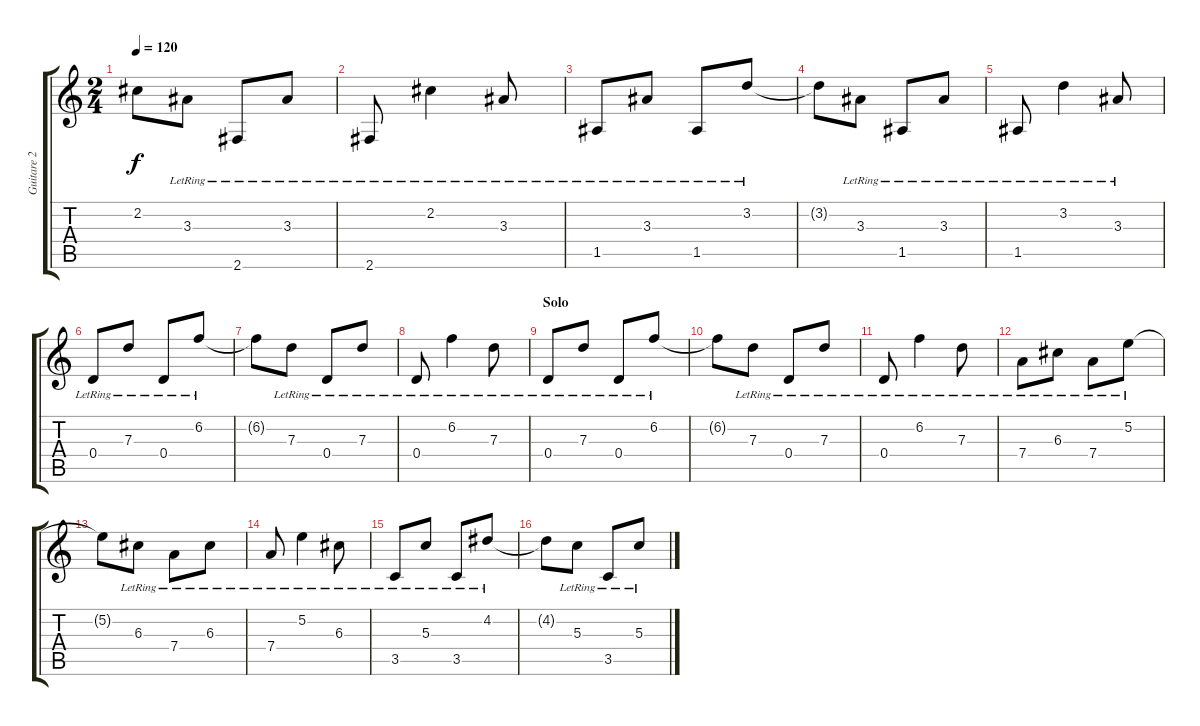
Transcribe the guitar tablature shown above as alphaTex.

\track ("Guitare 2" "Guitare 2") {instrument electricguitarclean}
\staff {score tabs}
\tuning (E4 B3 G3 D3 A2 E2) {hide}
\ts (2 4)
\tempo 120
\clef g2
\ks c
2.2{t}.8{dy f} 3.3{lr}.8 2.6{lr}.8 3.3{lr}.8 |
2.6{lr}.8 2.2{lr}.4 3.3{lr}.8 |
1.5{lr}.8 3.3{lr}.8 1.5{lr}.8 3.2{lr}.8 |
3.2{t}.8 3.3{lr}.8 1.5{lr}.8 3.3{lr}.8 |
1.5{lr}.8 3.2{lr}.4 3.3{lr}.8 |
0.4{lr}.8 7.3{lr}.8 0.4{lr}.8 6.2{lr}.8 |
6.2{t}.8 7.3{lr}.8 0.4{lr}.8 7.3{lr}.8 |
0.4{lr}.8 6.2{lr}.4 7.3{lr}.8 |
\section ("" "Solo")
0.4{lr}.8 7.3{lr}.8 0.4{lr}.8 6.2{lr}.8 |
6.2{t}.8 7.3{lr}.8 0.4{lr}.8 7.3{lr}.8 |
0.4{lr}.8 6.2{lr}.4 7.3{lr}.8 |
7.4{lr}.8 6.3{lr}.8 7.4{lr}.8 5.2{lr}.8 |
5.2{t}.8 6.3{lr}.8 7.4{lr}.8 6.3{lr}.8 |
7.4{lr}.8 5.2{lr}.4 6.3{lr}.8 |
3.5{lr}.8 5.3{lr}.8 3.5{lr}.8 4.2{lr}.8 |
4.2{t}.8 5.3{lr}.8 3.5{lr}.8 5.3{lr}.8
